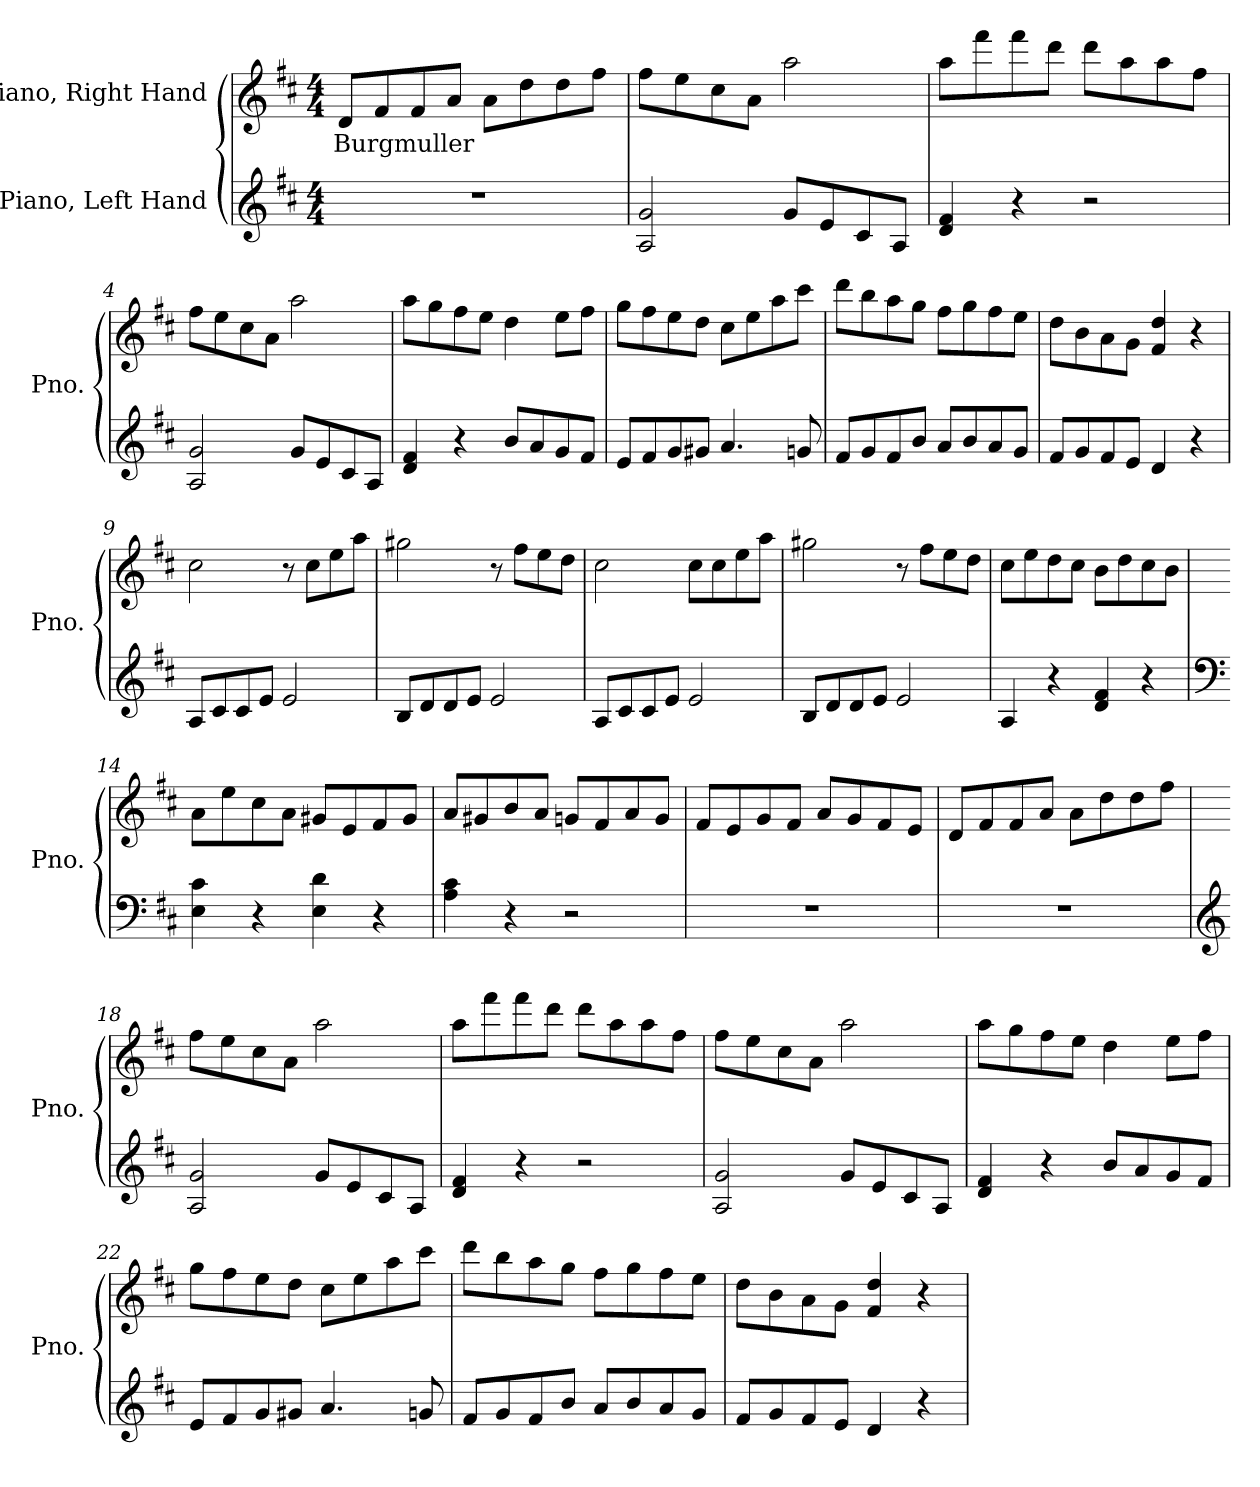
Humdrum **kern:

**kern	**kern	**text
*part2	*part1	*part1
*staff2	*staff1	*staff1
*I"Piano, Left Hand	*I"Piano, Right Hand	*
*I'Pno.	*I'Pno.	*
*clefG2	*clefG2	*
*k[f#c#]	*k[f#c#]	*
*M4/4	*M4/4	*
*MM100	*MM100	*
=1	=1	=1
!	!	!LO:LY:b
1r	8d/L	Burgmuller
.	8f#/	.
.	8f#/	.
.	8a/J	.
.	8a\L	.
.	8dd\	.
.	8dd\	.
.	8ff#\J	.
=2	=2	=2
2A/ 2g/	8ff#\L	.
.	8ee\	.
.	8cc#\	.
.	8a\J	.
8g/L	2aa\	.
8e/	.	.
8c#/	.	.
8A/J	.	.
=3	=3	=3
4d/ 4f#/	8aa\L	.
.	8fff#\	.
4r	8fff#\	.
.	8ddd\J	.
2r	8ddd\L	.
.	8aa\	.
.	8aa\	.
.	8ff#\J	.
!!LO:LB:g=z
=4	=4	=4
2A/ 2g/	8ff#\L	.
.	8ee\	.
.	8cc#\	.
.	8a\J	.
8g/L	2aa\	.
8e/	.	.
8c#/	.	.
8A/J	.	.
=5	=5	=5
4d/ 4f#/	8aa\L	.
.	8gg\	.
4r	8ff#\	.
.	8ee\J	.
8b/L	4dd\	.
8a/	.	.
8g/	8ee\L	.
8f#/J	8ff#\J	.
=6	=6	=6
8e/L	8gg\L	.
8f#/	8ff#\	.
8g/	8ee\	.
8g#X/J	8dd\J	.
4.a/	8cc#\L	.
.	8ee\	.
.	8aa\	.
8gn/	8ccc#\J	.
=7	=7	=7
8f#/L	8ddd\L	.
8g/	8bb\	.
8f#/	8aa\	.
8b/J	8gg\J	.
8a/L	8ff#\L	.
8b/	8gg\	.
8a/	8ff#\	.
8g/J	8ee\J	.
=8	=8	=8
8f#/L	8dd\L	.
8g/	8b\	.
8f#/	8a\	.
8e/J	8g\J	.
4d/	4f#/ 4dd/	.
4r	4r	.
!!LO:LB:g=z
=9	=9	=9
8A/L	2cc#\	.
8c#/	.	.
8c#/	.	.
8e/J	.	.
2e/	8r	.
.	8cc#\L	.
.	8ee\	.
.	8aa\J	.
=10	=10	=10
8B/L	2gg#X\	.
8d/	.	.
8d/	.	.
8e/J	.	.
2e/	8r	.
.	8ff#\L	.
.	8ee\	.
.	8dd\J	.
=11	=11	=11
8A/L	2cc#\	.
8c#/	.	.
8c#/	.	.
8e/J	.	.
2e/	8cc#\L	.
.	8cc#\	.
.	8ee\	.
.	8aa\J	.
=12	=12	=12
8B/L	2gg#X\	.
8d/	.	.
8d/	.	.
8e/J	.	.
2e/	8r	.
.	8ff#\L	.
.	8ee\	.
.	8dd\J	.
=13	=13	=13
4A/	8cc#\L	.
.	8ee\	.
4r	8dd\	.
.	8cc#\J	.
4d/ 4f#/	8b\L	.
.	8dd\	.
4r	8cc#\	.
.	8b\J	.
!!LO:LB:g=z
=14	=14	=14
*clefF4	*	*
4E\ 4c#\	8a\L	.
.	8ee\	.
4r	8cc#\	.
.	8a\J	.
4E\ 4d\	8g#X/L	.
.	8e/	.
4r	8f#/	.
.	8g#/J	.
=15	=15	=15
4A\ 4c#\	8a/L	.
.	8g#X/	.
4r	8b/	.
.	8a/J	.
2r	8gn/L	.
.	8f#/	.
.	8a/	.
.	8g/J	.
=16	=16	=16
1r	8f#/L	.
.	8e/	.
.	8g/	.
.	8f#/J	.
.	8a/L	.
.	8g/	.
.	8f#/	.
.	8e/J	.
=17	=17	=17
1r	8d/L	.
.	8f#/	.
.	8f#/	.
.	8a/J	.
.	8a\L	.
.	8dd\	.
.	8dd\	.
.	8ff#\J	.
!!LO:LB:g=z
=18	=18	=18
*clefG2	*	*
2A/ 2g/	8ff#\L	.
.	8ee\	.
.	8cc#\	.
.	8a\J	.
8g/L	2aa\	.
8e/	.	.
8c#/	.	.
8A/J	.	.
=19	=19	=19
4d/ 4f#/	8aa\L	.
.	8fff#\	.
4r	8fff#\	.
.	8ddd\J	.
2r	8ddd\L	.
.	8aa\	.
.	8aa\	.
.	8ff#\J	.
=20	=20	=20
2A/ 2g/	8ff#\L	.
.	8ee\	.
.	8cc#\	.
.	8a\J	.
8g/L	2aa\	.
8e/	.	.
8c#/	.	.
8A/J	.	.
=21	=21	=21
4d/ 4f#/	8aa\L	.
.	8gg\	.
4r	8ff#\	.
.	8ee\J	.
8b/L	4dd\	.
8a/	.	.
8g/	8ee\L	.
8f#/J	8ff#\J	.
!!LO:LB:g=z
=22	=22	=22
8e/L	8gg\L	.
8f#/	8ff#\	.
8g/	8ee\	.
8g#X/J	8dd\J	.
4.a/	8cc#\L	.
.	8ee\	.
.	8aa\	.
8gn/	8ccc#\J	.
=23	=23	=23
8f#/L	8ddd\L	.
8g/	8bb\	.
8f#/	8aa\	.
8b/J	8gg\J	.
8a/L	8ff#\L	.
8b/	8gg\	.
8a/	8ff#\	.
8g/J	8ee\J	.
=24	=24	=24
8f#/L	8dd\L	.
8g/	8b\	.
8f#/	8a\	.
8e/J	8g\J	.
4d/	4f#/ 4dd/	.
4r	4r	.
=	=	=
*-	*-	*-
